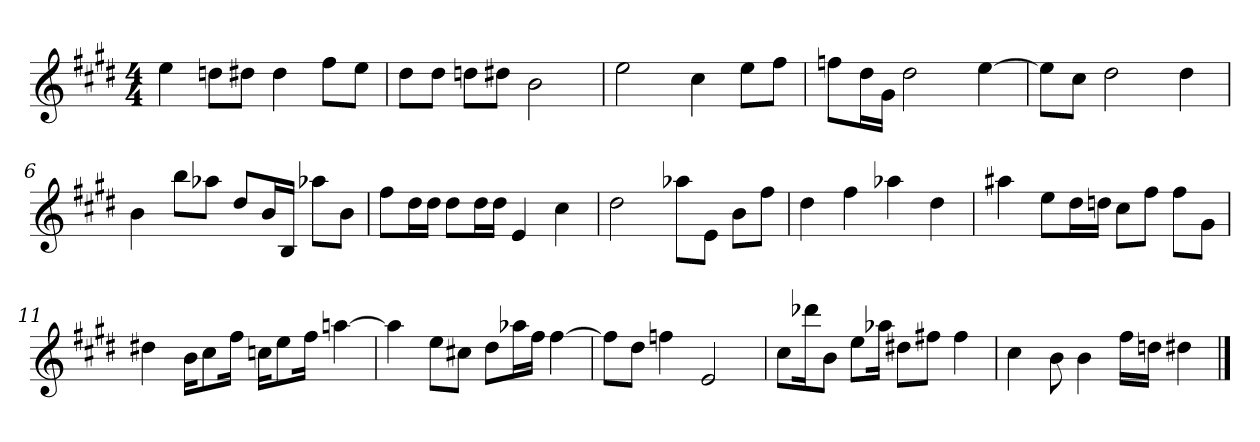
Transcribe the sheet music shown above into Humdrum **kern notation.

**kern
*part1
*staff1
*clefG2
*k[f#c#g#d#]
*E:
*M4/4
=1
4ee
8ddn\L
8dd#X\J
4dd#
8ff#\L
8ee\J
=2
8dd#\L
8dd#\J
8ddn\L
8dd#X\J
2b
=3
2ee
4cc#
8ee\L
8ff#\J
=4
8ffn\L
16dd#\L
16g#\JJ
2dd#
[4ee
=5
8ee\L]
8cc#\J
2dd#
4dd#
=6
4b
8bb\L
8aa-X\J
8dd#/L
16b/L
16B/JJ
8aa-X\L
8b\J
=7
8ff#\L
16dd#\L
16dd#\JJ
8dd#\L
16dd#\L
16dd#\JJ
4e
4cc#
=8
2dd#
8aa-X\L
8e\J
8b\L
8ff#\J
=9
4dd#
4ff#
4aa-X
4dd#
=10
4aa#X
8ee\L
16dd#\L
16ddn\JJ
8cc#\L
8ff#\J
8ff#\L
8g#\J
=11
4dd#X
16b\KL
8cc#\
16ff#\Jk
16ccn\KL
8ee\
16ff#\Jk
[4aan
=12
4aa]
8ee\L
8cc#X\J
8dd#\L
16aa-X\L
16ff#\JJ
[4ff#
=13
8ff#\L]
8dd#\J
4ffn
2e
=14
8cc#\L
16ddd-X\K
8b\J
8ee\L
16aa-X\Jk
8dd#X\L
8ff#X\J
4ff#
=15
4cc#
8b
4b
16ff#\LL
16ddn\JJ
4dd#X
==
*-
